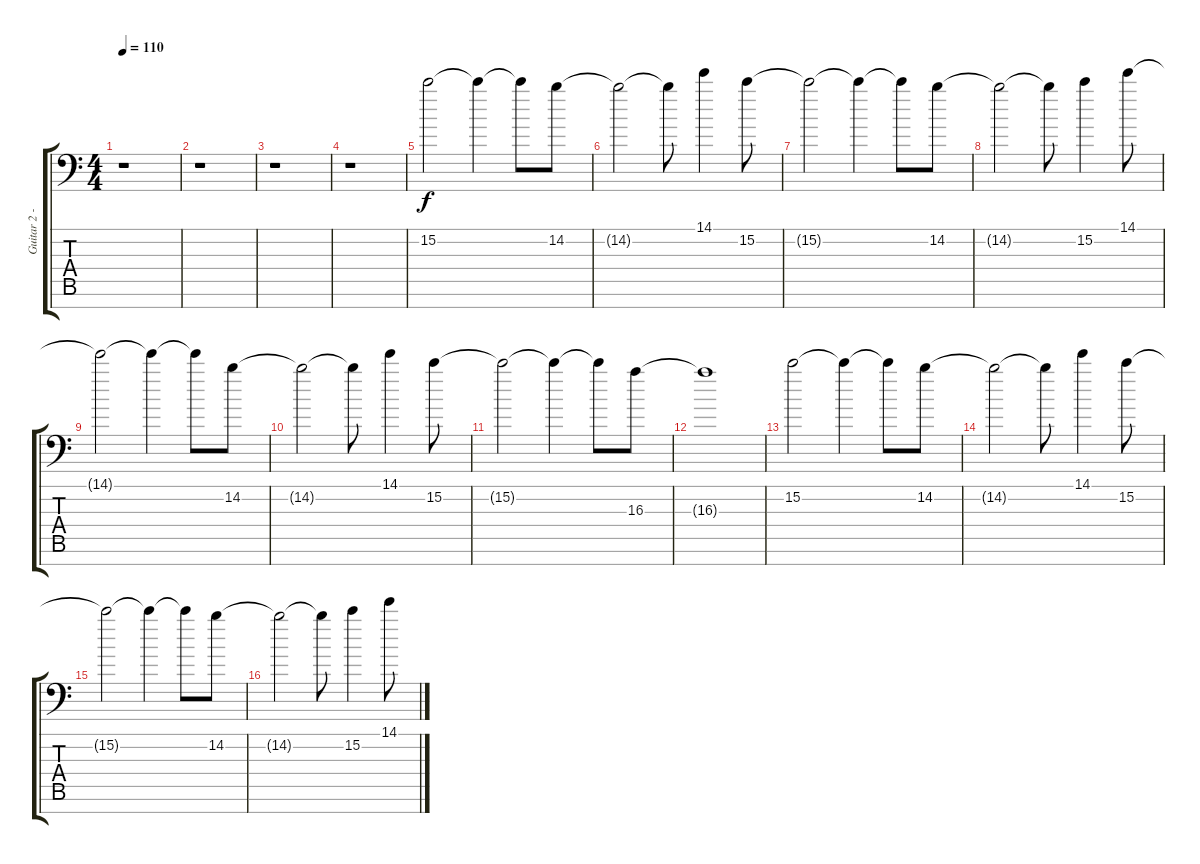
\track ("Guitar 2 - Clean       (Head)" "Guitar 2 -") {instrument electricguitarjazz}
\staff {score tabs}
\tuning (D4 A3 F3 C3 G2 D2 A1) {hide}
\ts (4 4)
\tempo 110
\clef f4
\ks c
r.1{dy f} |
r.1 |
r.1 |
r.1 |
15.2.2 15.2{t}.4 15.2{t}.8 14.2.8 |
14.2{t}.2 14.2{t}.8 14.1.4 15.2.8 |
15.2{t}.2 15.2{t}.4 15.2{t}.8 14.2.8 |
14.2{t}.2 14.2{t}.8 15.2.4 14.1.8 |
14.1{t}.2 14.1{t}.4 14.1{t}.8 14.2.8 |
14.2{t}.2 14.2{t}.8 14.1.4 15.2.8 |
15.2{t}.2 15.2{t}.4 15.2{t}.8 16.3.8 |
16.3{t}.1 |
15.2.2 15.2{t}.4 15.2{t}.8 14.2.8 |
14.2{t}.2 14.2{t}.8 14.1.4 15.2.8 |
15.2{t}.2 15.2{t}.4 15.2{t}.8 14.2.8 |
14.2{t}.2 14.2{t}.8 15.2.4 14.1.8
